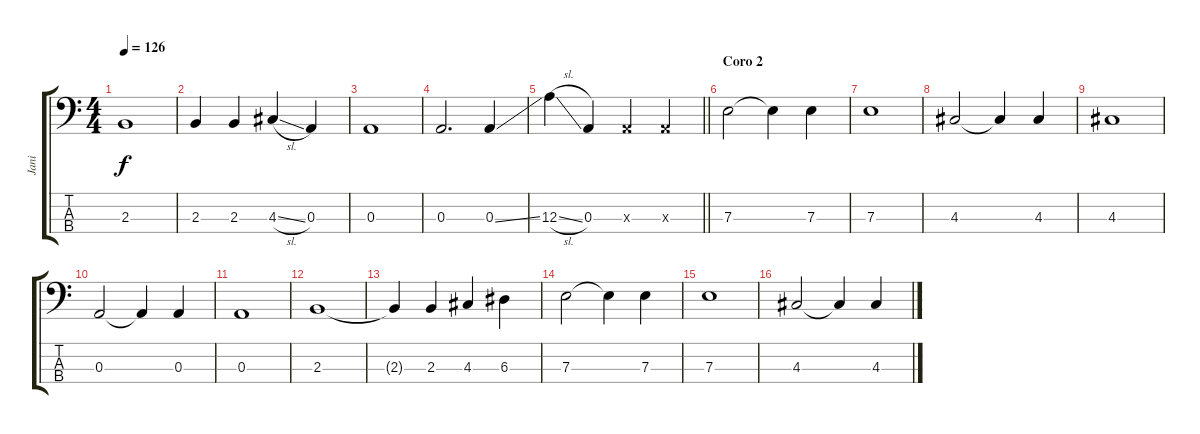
\track ("Jani" "Jani") {instrument acousticbass}
\staff {score tabs}
\tuning (G2 D2 A1 E1) {hide}
\ts (4 4)
\tempo 126
\clef f4
\ks c
2.3.1{dy f} |
2.3.4 2.3.4 4.3{sl}.4 0.3.4 |
0.3.1 |
0.3.2{d} 0.3{ss}.4 |
\barLineRight lightlight
12.3{sl}.4 0.3.4 0.3{x}.4 0.3{x}.4 |
\section ("" "Coro 2")
7.3.2 7.3{t}.4 7.3.4 |
7.3.1 |
4.3.2 4.3{t}.4 4.3.4 |
4.3.1 |
0.3.2 0.3{t}.4 0.3.4 |
0.3.1 |
2.3.1 |
2.3{t}.4 2.3.4 4.3.4 6.3.4 |
7.3.2 7.3{t}.4 7.3.4 |
7.3.1 |
4.3.2 4.3{t}.4 4.3.4
